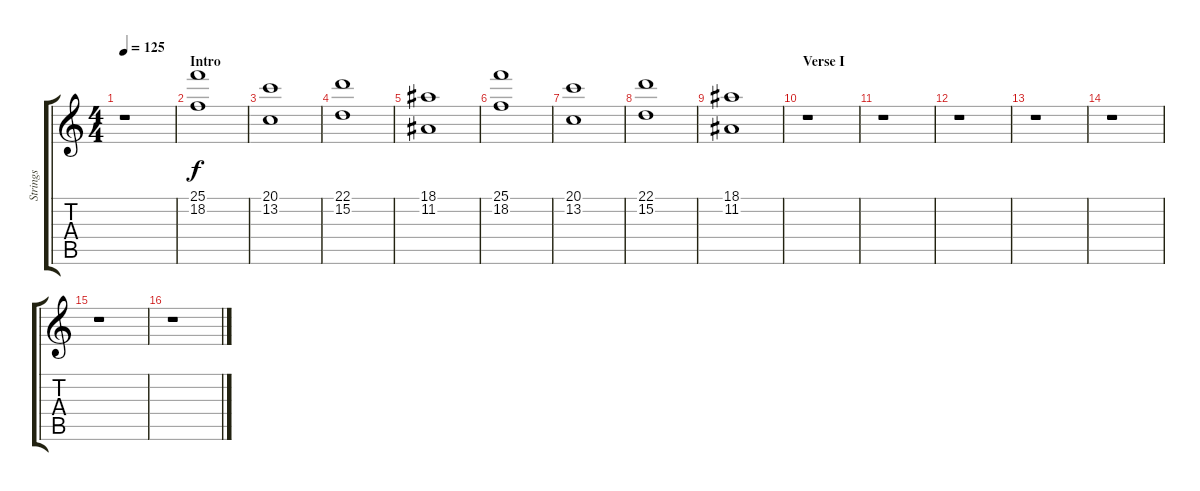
\track ("Strings" "Strings") {instrument stringensemble1}
\staff {score tabs}
\tuning (E4 B3 G3 D3 A2 E2) {hide}
\ts (4 4)
\tempo 125
\clef g2
\ks c
r.1{dy f instrument stringensemble1} |
\section ("" "Intro")
(25.1 18.2).1 |
(20.1 13.2).1 |
(22.1 15.2).1 |
(18.1 11.2).1 |
(25.1 18.2).1 |
(20.1 13.2).1 |
(22.1 15.2).1 |
(18.1 11.2).1 |
\section ("" "Verse I")
r.1 |
r.1 |
r.1 |
r.1 |
r.1 |
r.1 |
r.1
